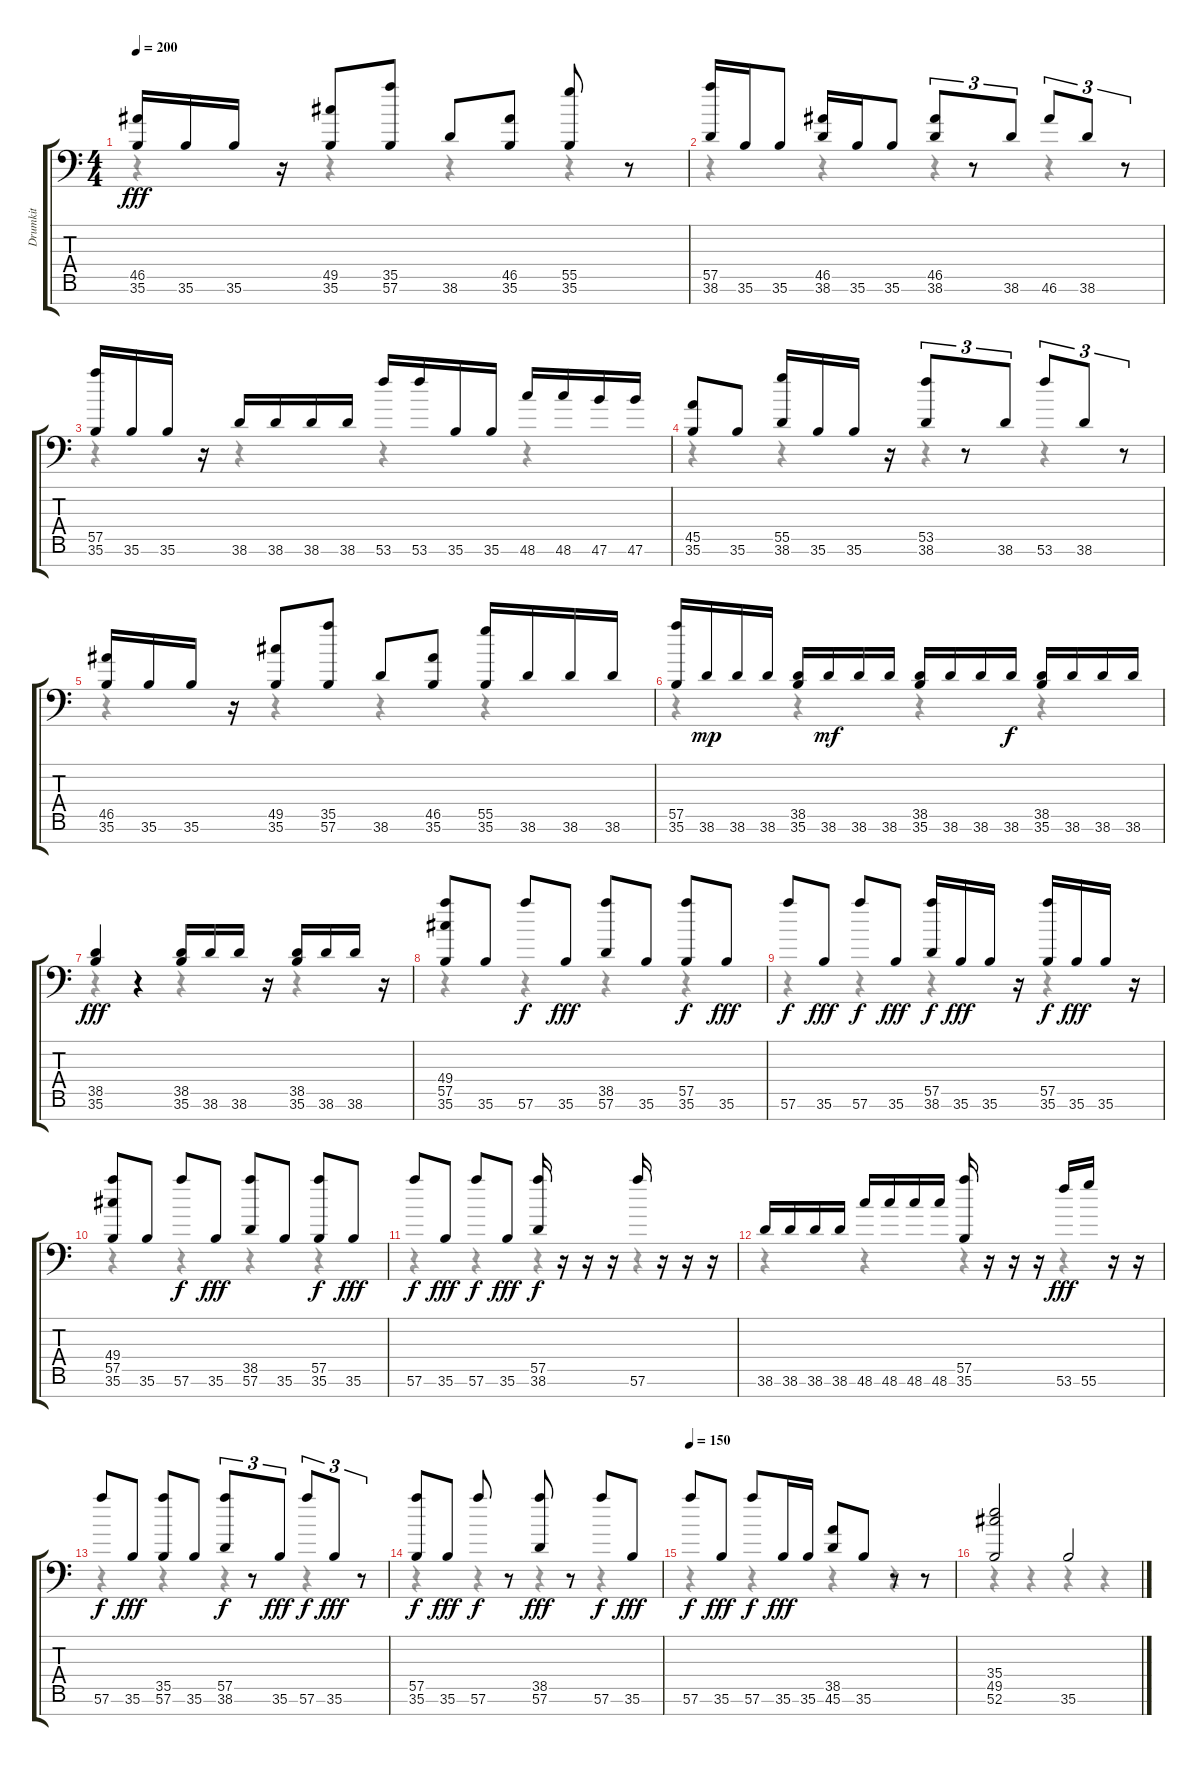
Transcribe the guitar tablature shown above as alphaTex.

\track ("Drumkit" "Drumkit") {instrument acousticgrandpiano}
\staff {score tabs}
\tuning (C-1 C-1 C-1 C-1 C-1 C-1 C-1) {hide}
\voice
\ts (4 4)
\tempo 200
\clef f4
\ks c
(46.5 35.6).16{dy fff} 35.6.16 35.6.16 r.16 (49.5 35.6).8 (35.5 57.6).8 38.6.8 (46.5 35.6).8 (55.5 35.6).8 r.8 |
(57.5 38.6).16 35.6.16 35.6.8 (46.5 38.6).16 35.6.16 35.6.8 (46.5 38.6).8{tu (3 2)} r.8{tu (3 2)} 38.6.8{tu (3 2)} 46.6.8{tu (3 2)} 38.6.8{tu (3 2)} r.8{tu (3 2)} |
(57.5 35.6).16 35.6.16 35.6.16 r.16 38.6.16 38.6.16 38.6.16 38.6.16 53.6.16 53.6.16 35.6.16 35.6.16 48.6.16 48.6.16 47.6.16 47.6.16 |
(45.5 35.6).8 35.6.8 (55.5 38.6).16 35.6.16 35.6.16 r.16 (53.5 38.6).8{tu (3 2)} r.8{tu (3 2)} 38.6.8{tu (3 2)} 53.6.8{tu (3 2)} 38.6.8{tu (3 2)} r.8{tu (3 2)} |
(46.5 35.6).16 35.6.16 35.6.16 r.16 (49.5 35.6).8 (35.5 57.6).8 38.6.8 (46.5 35.6).8 (55.5 35.6).16 38.6.16 38.6.16 38.6.16 |
(57.5 35.6).16 38.6.16{dy mp} 38.6.16 38.6.16 (38.5 35.6).16 38.6.16{dy mf} 38.6.16 38.6.16 (38.5 35.6).16 38.6.16 38.6.16 38.6.16{dy f} (38.5 35.6).16 38.6.16 38.6.16 38.6.16 |
(38.5 35.6).4{dy fff} r.4 (38.5 35.6).16 38.6.16 38.6.16 r.16 (38.5 35.6).16 38.6.16 38.6.16 r.16 |
(49.4 57.5 35.6).8 35.6.8 57.6.8{dy f} 35.6.8{dy fff} (38.5 57.6).8 35.6.8 (57.5 35.6).8{dy f} 35.6.8{dy fff} |
57.6.8{dy f} 35.6.8{dy fff} 57.6.8{dy f} 35.6.8{dy fff} (57.5 38.6).16{dy f} 35.6.16{dy fff} 35.6.16 r.16 (57.5 35.6).16{dy f} 35.6.16{dy fff} 35.6.16 r.16 |
(49.4 57.5 35.6).8 35.6.8 57.6.8{dy f} 35.6.8{dy fff} (38.5 57.6).8 35.6.8 (57.5 35.6).8{dy f} 35.6.8{dy fff} |
57.6.8{dy f} 35.6.8{dy fff} 57.6.8{dy f} 35.6.8{dy fff} (57.5 38.6).16{dy f} r.16 r.16 r.16 57.6.16 r.16 r.16 r.16 |
38.6.16 38.6.16 38.6.16 38.6.16 48.6.16 48.6.16 48.6.16 48.6.16 (57.5 35.6).16 r.16 r.16 r.16 53.6.16{dy fff} 55.6.16 r.16 r.16 |
57.6.8{dy f} 35.6.8{dy fff} (35.5 57.6).8 35.6.8 (57.5 38.6).8{tu (3 2) dy f} r.8{tu (3 2)} 35.6.8{tu (3 2) dy fff} 57.6.8{tu (3 2) dy f} 35.6.8{tu (3 2) dy fff} r.8{tu (3 2)} |
(57.5 35.6).8{dy f} 35.6.8{dy fff} 57.6.8{dy f} r.8 (38.5 57.6).8{dy fff} r.8 57.6.8{dy f} 35.6.8{dy fff} |
\tempo 150
57.6.8{dy f} 35.6.8{dy fff} 57.6.8{dy f} 35.6.16{dy fff} 35.6.16 (38.5 45.6).8 35.6.8 r.8 r.8 |
(35.4 49.5 52.6).2 35.6.2
\voice
\clef f4
\ottava regular
\simile none
\ks c
r.4{dy f} r.4 r.4 r.4 |
r.4 r.4 r.4 r.4 |
r.4 r.4 r.4 r.4 |
r.4 r.4 r.4 r.4 |
r.4 r.4 r.4 r.4 |
r.4 r.4 r.4 r.4 |
r.4 r.4 r.4 r.4 |
r.4 r.4 r.4 r.4 |
r.4 r.4 r.4 r.4 |
r.4 r.4 r.4 r.4 |
r.4 r.4 r.4 r.4 |
r.4 r.4 r.4 r.4 |
r.4 r.4 r.4 r.4 |
r.4 r.4 r.4 r.4 |
r.4 r.4 r.4 r.4 |
r.4 r.4 r.4 r.4
